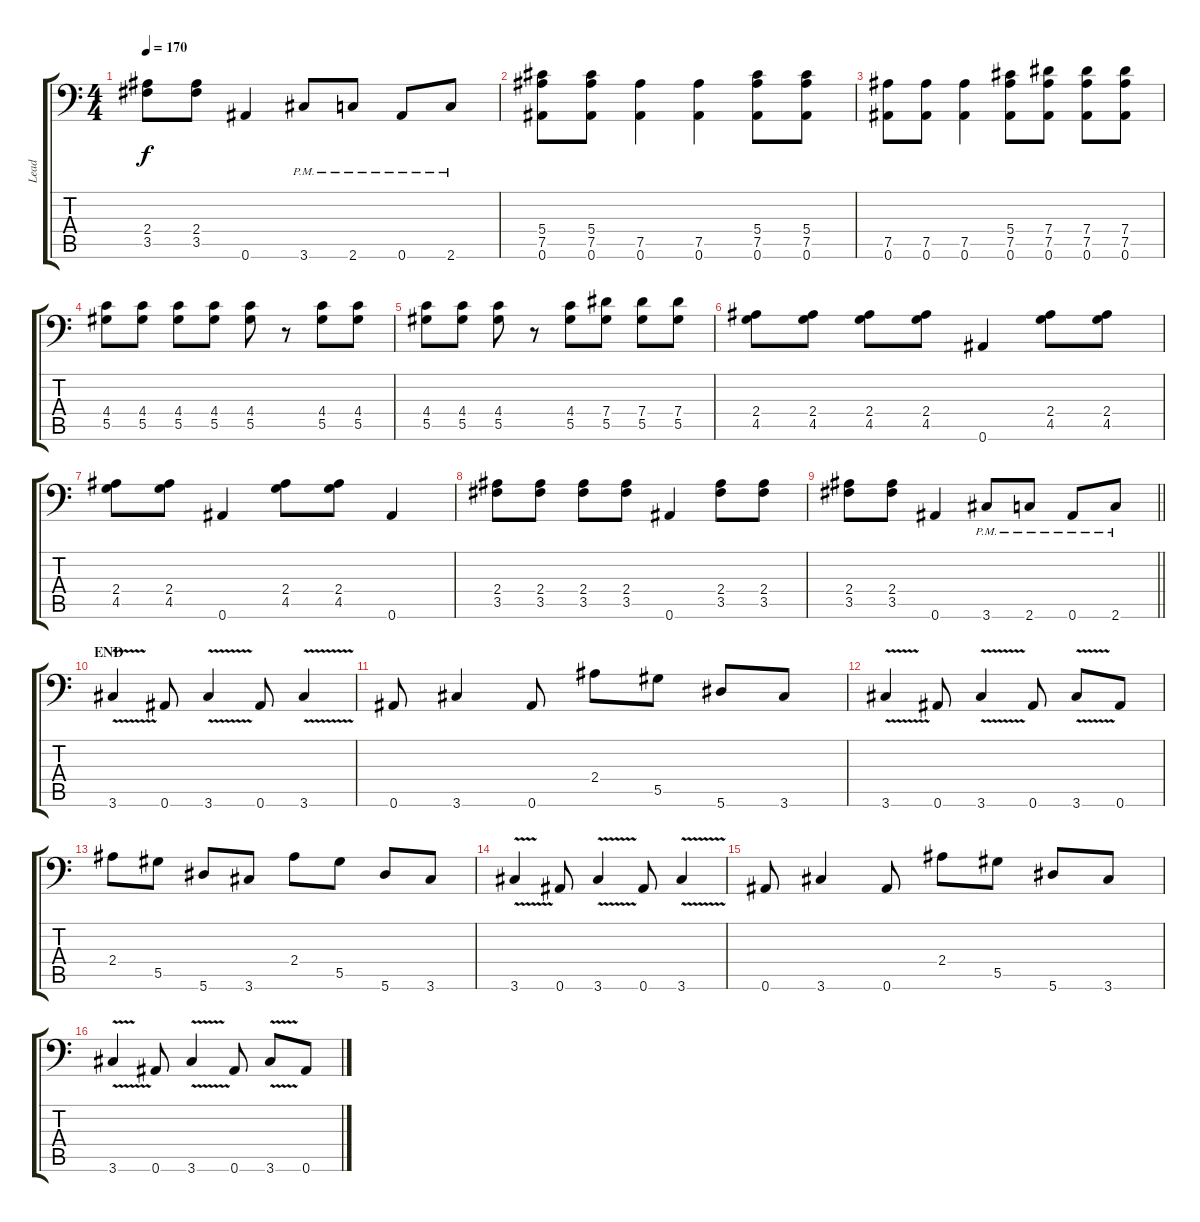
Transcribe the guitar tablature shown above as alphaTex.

\track ("Lead" "Lead") {instrument distortionguitar}
\staff {score tabs}
\tuning (Bb3 F3 Db3 Ab2 Eb2 Bb1) {hide}
\ts (4 4)
\tempo 170
\clef f4
\ks c
(2.4 3.5).8{dy f} (2.4 3.5).8 0.6.4 3.6{pm}.8 2.6{pm}.8 0.6{pm}.8 2.6{pm}.8 |
(5.4 7.5 0.6).8 (5.4 7.5 0.6).8 (7.5 0.6).4 (7.5 0.6).4 (5.4 7.5 0.6).8 (5.4 7.5 0.6).8 |
(7.5 0.6).8 (7.5 0.6).8 (7.5 0.6).4 (5.4 7.5 0.6).8 (7.4 7.5 0.6).8 (7.4 7.5 0.6).8 (7.4 7.5 0.6).8 |
(4.4 5.5).8 (4.4 5.5).8 (4.4 5.5).8 (4.4 5.5).8 (4.4 5.5).8 r.8 (4.4 5.5).8 (4.4 5.5).8 |
(4.4 5.5).8 (4.4 5.5).8 (4.4 5.5).8 r.8 (4.4 5.5).8 (7.4 5.5).8 (7.4 5.5).8 (7.4 5.5).8 |
(2.4 4.5).8 (2.4 4.5).8 (2.4 4.5).8 (2.4 4.5).8 0.6.4 (2.4 4.5).8 (2.4 4.5).8 |
(2.4 4.5).8 (2.4 4.5).8 0.6.4 (2.4 4.5).8 (2.4 4.5).8 0.6.4 |
(2.4 3.5).8 (2.4 3.5).8 (2.4 3.5).8 (2.4 3.5).8 0.6.4 (2.4 3.5).8 (2.4 3.5).8 |
\barLineRight lightlight
(2.4 3.5).8 (2.4 3.5).8 0.6.4 3.6{pm}.8 2.6{pm}.8 0.6{pm}.8 2.6{pm}.8 |
\section ("" "END")
3.6{v}.4 0.6.8 3.6{v}.4 0.6.8 3.6{v}.4 |
0.6.8 3.6.4 0.6.8 2.4.8 5.5.8 5.6.8 3.6.8 |
3.6{v}.4 0.6.8 3.6{v}.4 0.6.8 3.6{v}.8 0.6.8 |
2.4.8 5.5.8 5.6.8 3.6.8 2.4.8 5.5.8 5.6.8 3.6.8 |
3.6{v}.4 0.6.8 3.6{v}.4 0.6.8 3.6{v}.4 |
0.6.8 3.6.4 0.6.8 2.4.8 5.5.8 5.6.8 3.6.8 |
3.6{v}.4 0.6.8 3.6{v}.4 0.6.8 3.6{v}.8 0.6.8
